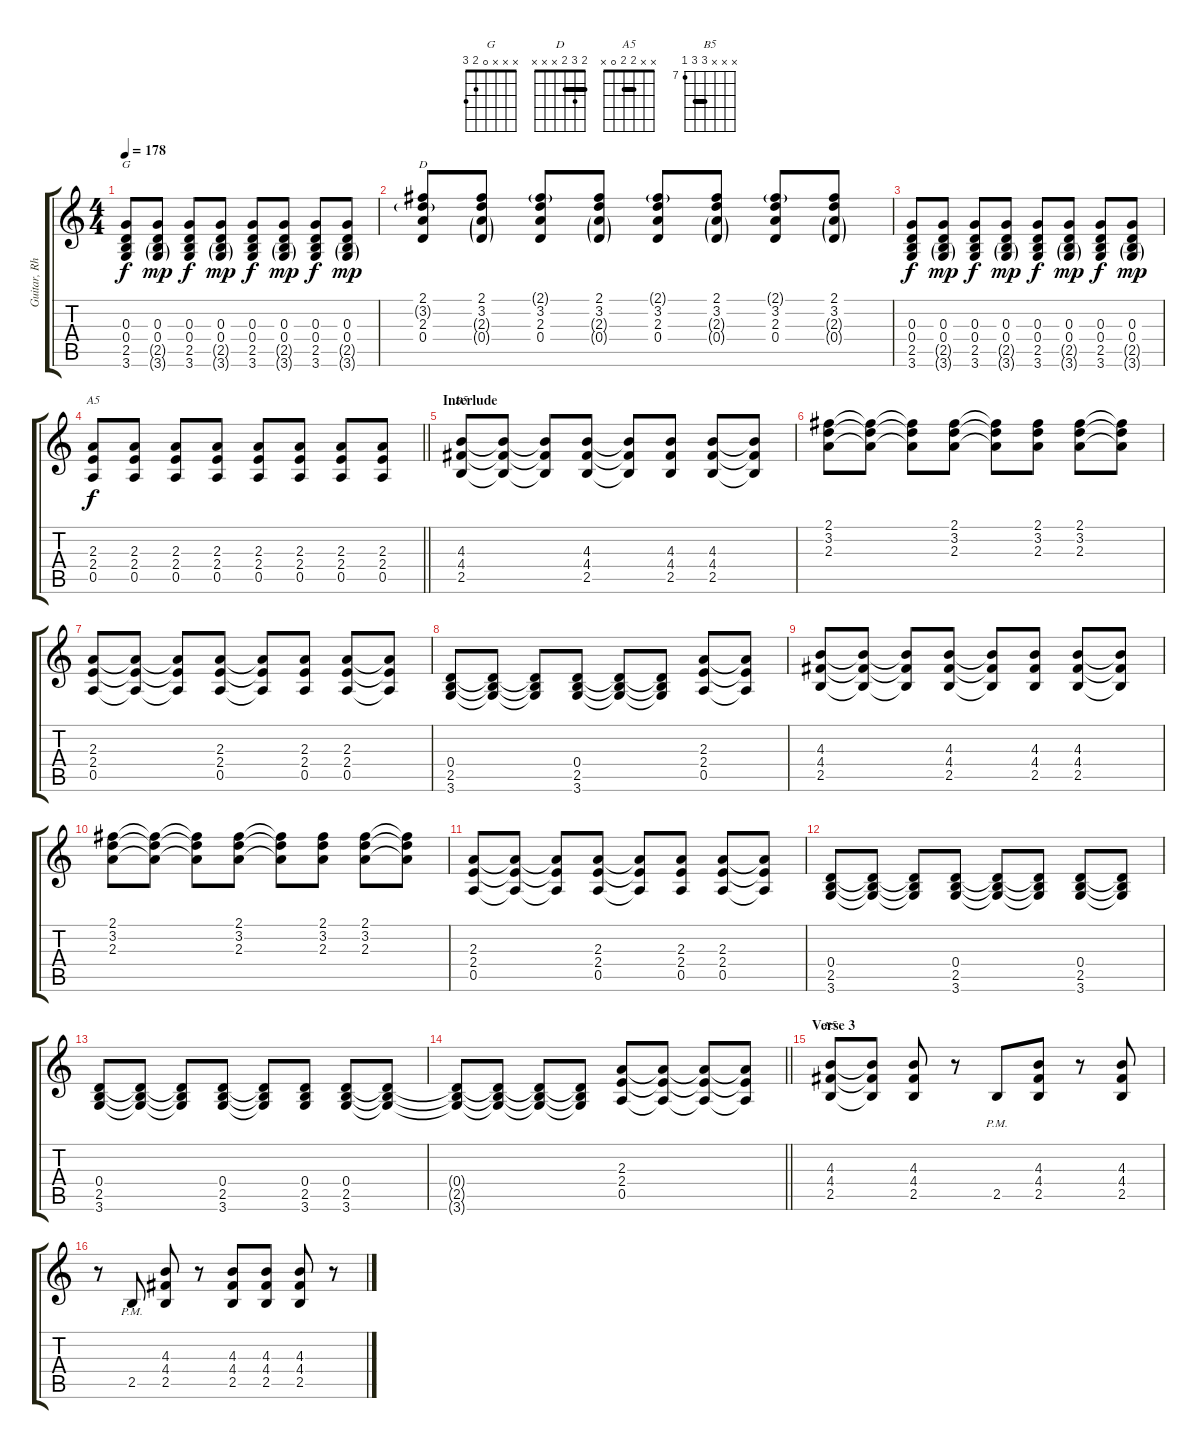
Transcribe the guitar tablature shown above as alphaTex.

\track ("Guitar, Rhythm" "Guitar, Rh") {instrument distortionguitar}
\staff {score tabs}
\tuning (E4 B3 G3 D3 A2 E2) {hide}
\chord ("G" x x x 0 2 3)
\chord ("D" 2 3 2 x x x) {barre 2}
\chord ("A5" x x 2 2 0 x) {barre 2}
\chord ("B5" x x 4 4 2 x) {barre 4}
\chord ("B5" x x x 9 9 7) {firstfret 7 barre 9}
\ts (4 4)
\tempo 178
\clef g2
\ks c
(0.3 0.4 2.5 3.6).8{ch "G" dy f} (0.3 0.4 2.5{g} 3.6{g}).8{dy mp} (0.3 0.4 2.5 3.6).8{dy f} (0.3 0.4 2.5{g} 3.6{g}).8{dy mp} (0.3 0.4 2.5 3.6).8{dy f} (0.3 0.4 2.5{g} 3.6{g}).8{dy mp} (0.3 0.4 2.5 3.6).8{dy f} (0.3 0.4 2.5{g} 3.6{g}).8{dy mp} |
(2.1 3.2{g} 2.3 0.4).8{ch "D"} (2.1 3.2 2.3{g} 0.4{g}).8 (2.1{g} 3.2 2.3 0.4).8 (2.1 3.2 2.3{g} 0.4{g}).8 (2.1{g} 3.2 2.3 0.4).8 (2.1 3.2 2.3{g} 0.4{g}).8 (2.1{g} 3.2 2.3 0.4).8 (2.1 3.2 2.3{g} 0.4{g}).8 |
(0.3 0.4 2.5 3.6).8{dy f} (0.3 0.4 2.5{g} 3.6{g}).8{dy mp} (0.3 0.4 2.5 3.6).8{dy f} (0.3 0.4 2.5{g} 3.6{g}).8{dy mp} (0.3 0.4 2.5 3.6).8{dy f} (0.3 0.4 2.5{g} 3.6{g}).8{dy mp} (0.3 0.4 2.5 3.6).8{dy f} (0.3 0.4 2.5{g} 3.6{g}).8{dy mp} |
\barLineRight lightlight
(2.3 2.4 0.5).8{ch "A5" dy f} (2.3 2.4 0.5).8 (2.3 2.4 0.5).8 (2.3 2.4 0.5).8 (2.3 2.4 0.5).8 (2.3 2.4 0.5).8 (2.3 2.4 0.5).8 (2.3 2.4 0.5).8 |
\section ("" "Interlude")
(4.3 4.4 2.5).8{ch "B5"} (4.3{t} 4.4{t} 2.5{t}).8 (4.3{t} 4.4{t} 2.5{t}).8 (4.3 4.4 2.5).8 (4.3{t} 4.4{t} 2.5{t}).8 (4.3 4.4 2.5).8 (4.3 4.4 2.5).8 (4.3{t} 4.4{t} 2.5{t}).8 |
(2.1 3.2 2.3).8 (2.1{t} 3.2{t} 2.3{t}).8 (2.1{t} 3.2{t} 2.3{t}).8 (2.1 3.2 2.3).8 (2.1{t} 3.2{t} 2.3{t}).8 (2.1 3.2 2.3).8 (2.1 3.2 2.3).8 (2.1{t} 3.2{t} 2.3{t}).8 |
(2.3 2.4 0.5).8 (2.3{t} 2.4{t} 0.5{t}).8 (2.3{t} 2.4{t} 0.5{t}).8 (2.3 2.4 0.5).8 (2.3{t} 2.4{t} 0.5{t}).8 (2.3 2.4 0.5).8 (2.3 2.4 0.5).8 (2.3{t} 2.4{t} 0.5{t}).8 |
(0.4 2.5 3.6).8 (0.4{t} 2.5{t} 3.6{t}).8 (0.4{t} 2.5{t} 3.6{t}).8 (0.4 2.5 3.6).8 (0.4{t} 2.5{t} 3.6{t}).8 (0.4{t} 2.5{t} 3.6{t}).8 (2.3 2.4 0.5).8 (2.3{t} 2.4{t} 0.5{t}).8 |
(4.3 4.4 2.5).8 (4.3{t} 4.4{t} 2.5{t}).8 (4.3{t} 4.4{t} 2.5{t}).8 (4.3 4.4 2.5).8 (4.3{t} 4.4{t} 2.5{t}).8 (4.3 4.4 2.5).8 (4.3 4.4 2.5).8 (4.3{t} 4.4{t} 2.5{t}).8 |
(2.1 3.2 2.3).8 (2.1{t} 3.2{t} 2.3{t}).8 (2.1{t} 3.2{t} 2.3{t}).8 (2.1 3.2 2.3).8 (2.1{t} 3.2{t} 2.3{t}).8 (2.1 3.2 2.3).8 (2.1 3.2 2.3).8 (2.1{t} 3.2{t} 2.3{t}).8 |
(2.3 2.4 0.5).8 (2.3{t} 2.4{t} 0.5{t}).8 (2.3{t} 2.4{t} 0.5{t}).8 (2.3 2.4 0.5).8 (2.3{t} 2.4{t} 0.5{t}).8 (2.3 2.4 0.5).8 (2.3 2.4 0.5).8 (2.3{t} 2.4{t} 0.5{t}).8 |
(0.4 2.5 3.6).8 (0.4{t} 2.5{t} 3.6{t}).8 (0.4{t} 2.5{t} 3.6{t}).8 (0.4 2.5 3.6).8 (0.4{t} 2.5{t} 3.6{t}).8 (0.4{t} 2.5{t} 3.6{t}).8 (0.4 2.5 3.6).8 (0.4{t} 2.5{t} 3.6{t}).8 |
(0.4 2.5 3.6).8 (0.4{t} 2.5{t} 3.6{t}).8 (0.4{t} 2.5{t} 3.6{t}).8 (0.4 2.5 3.6).8 (0.4{t} 2.5{t} 3.6{t}).8 (0.4 2.5 3.6).8 (0.4 2.5 3.6).8 (0.4{t} 2.5{t} 3.6{t}).8 |
\barLineRight lightlight
(0.4{t} 2.5{t} 3.6{t}).8 (0.4{t} 2.5{t} 3.6{t}).8 (0.4{t} 2.5{t} 3.6{t}).8 (0.4{t} 2.5{t} 3.6{t}).8 (2.3 2.4 0.5).8 (2.3{t} 2.4{t} 0.5{t}).8 (2.3{t} 2.4{t} 0.5{t}).8 (2.3{t} 2.4{t} 0.5{t}).8 |
\section ("" "Verse 3")
(4.3 4.4 2.5).8{ch "B5"} (4.3{t} 4.4{t} 2.5{t}).8 (4.3 4.4 2.5).8 r.8 2.5{pm}.8 (4.3 4.4 2.5).8 r.8 (4.3 4.4 2.5).8 |
r.8 2.5{pm}.8 (4.3 4.4 2.5).8 r.8 (4.3 4.4 2.5).8 (4.3 4.4 2.5).8 (4.3 4.4 2.5).8 r.8
